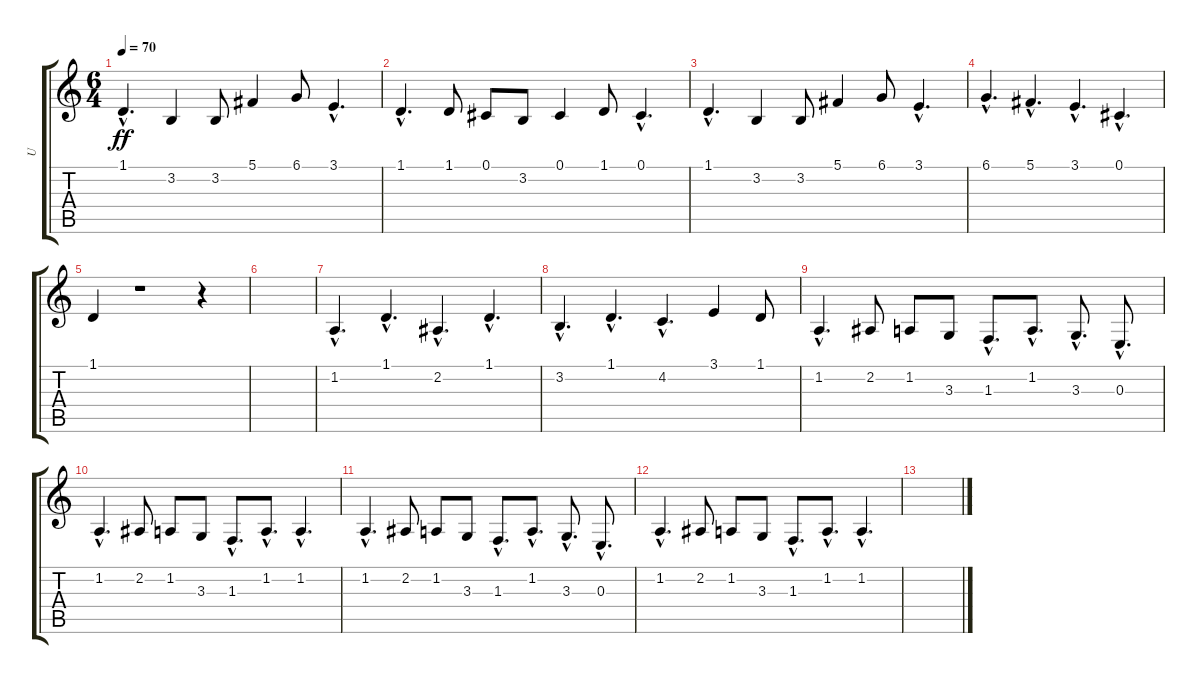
\track ("U" "U") {instrument stringensemble1}
\staff {score tabs}
\tuning (Db4 Ab3 E3 B2 Gb2 B1) {hide}
\ts (6 4)
\tempo 70
\clef g2
\ks c
1.1{hac}.4{d dy ff} 3.2.4 3.2.8 5.1.4 6.1.8 3.1{hac}.4{d} |
1.1{hac}.4{d} 1.1.8 0.1.8 3.2.8 0.1.4 1.1.8 0.1{hac}.4{d} |
1.1{hac}.4{d} 3.2.4 3.2.8 5.1.4 6.1.8 3.1{hac}.4{d} |
6.1{hac}.4{d} 5.1{hac}.4{d} 3.1{hac}.4{d} 0.1{hac}.4{d} |
1.1.4 r.1 r.4 |
|
1.2{hac}.4{d} 1.1{hac}.4{d} 2.2{hac}.4{d} 1.1{hac}.4{d} |
3.2{hac}.4{d} 1.1{hac}.4{d} 4.2{hac}.4{d} 3.1.4 1.1.8 |
1.2{hac}.4{d} 2.2.8 1.2.8 3.3.8 1.3{hac}.8{d} 1.2{hac}.8{d} 3.3{hac}.8{d} 0.3{hac}.8{d} |
1.2{hac}.4{d} 2.2.8 1.2.8 3.3.8 1.3{hac}.8{d} 1.2{hac}.8{d} 1.2{hac}.4{d} |
1.2{hac}.4{d} 2.2.8 1.2.8 3.3.8 1.3{hac}.8{d} 1.2{hac}.8{d} 3.3{hac}.8{d} 0.3{hac}.8{d} |
1.2{hac}.4{d} 2.2.8 1.2.8 3.3.8 1.3{hac}.8{d} 1.2{hac}.8{d} 1.2{hac}.4{d} |
\section ("" " ")
